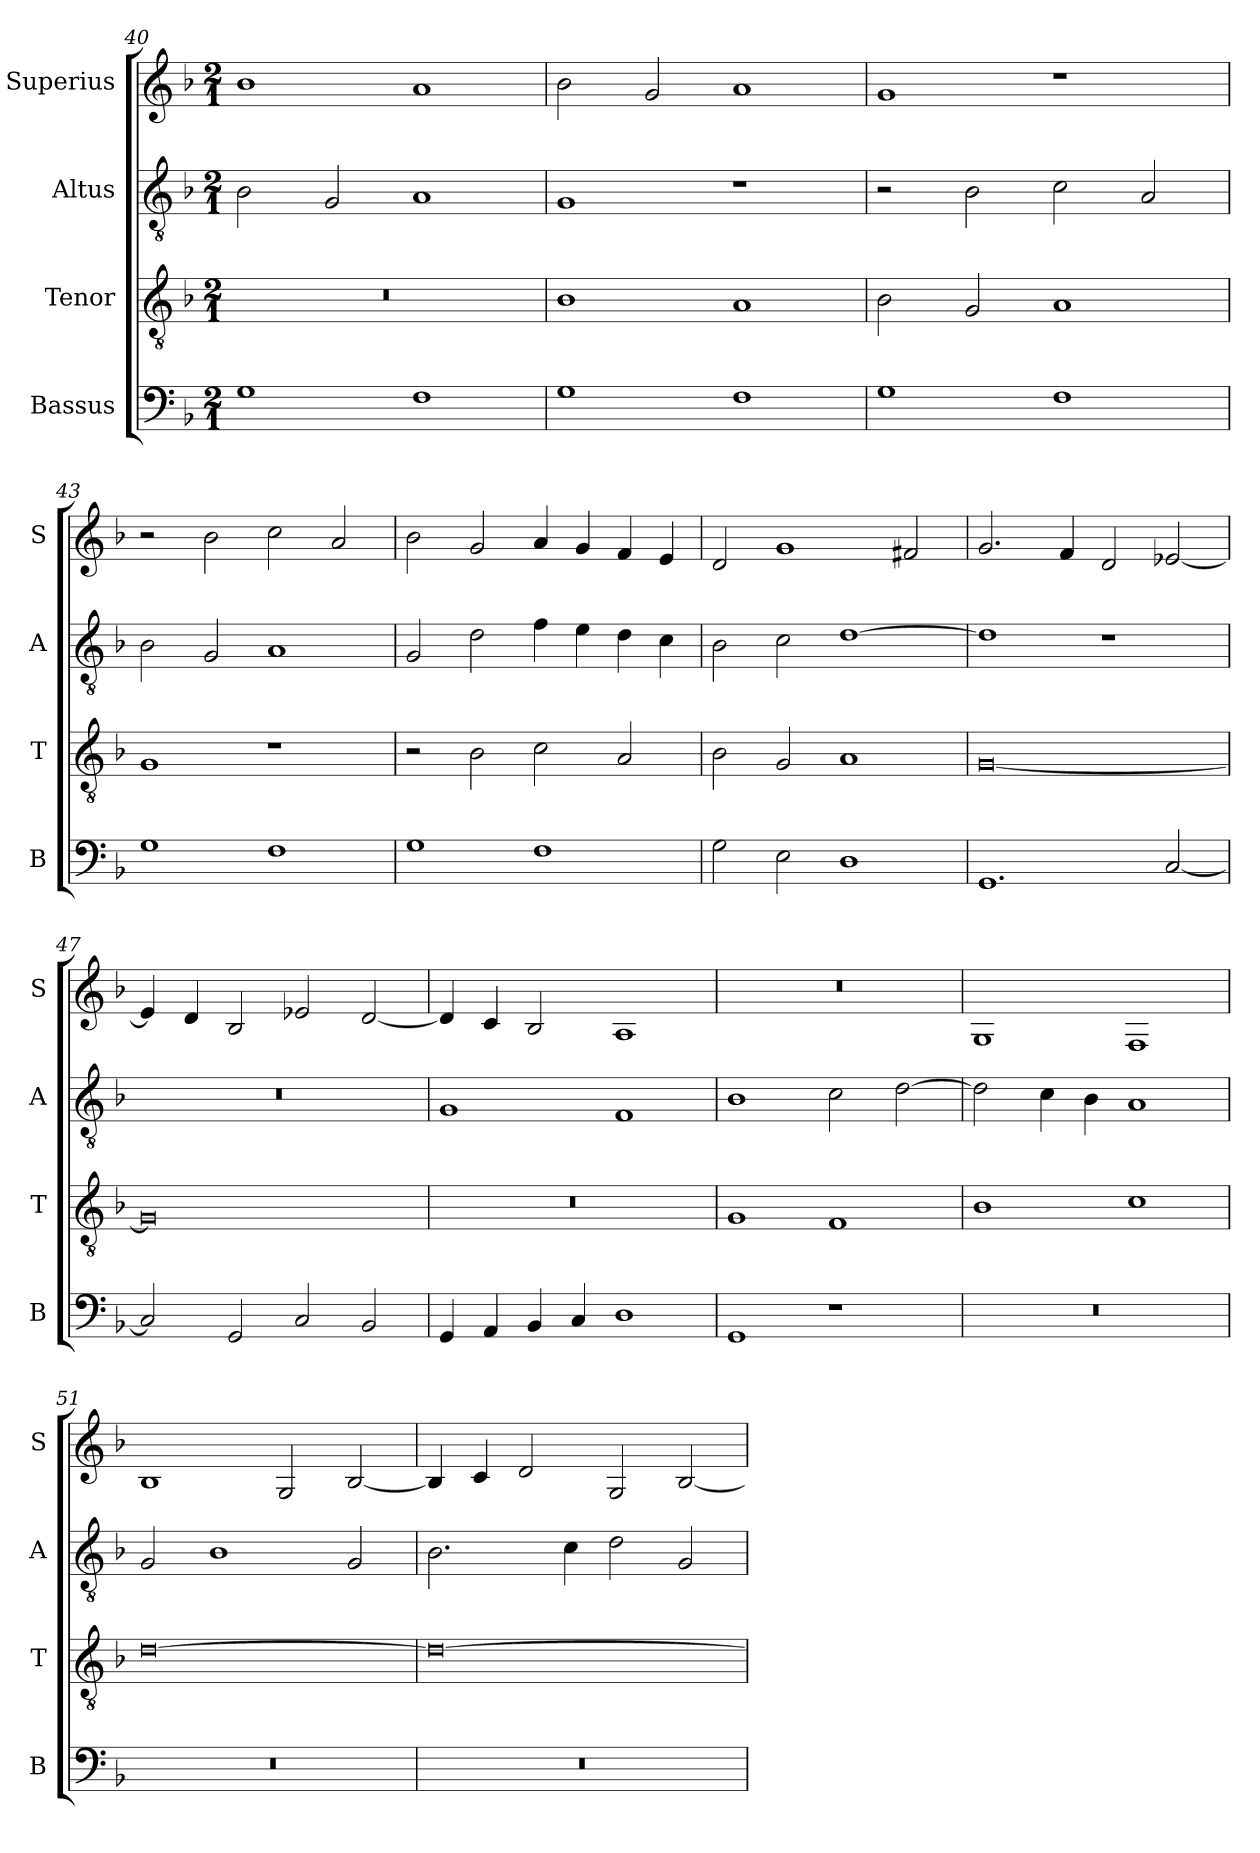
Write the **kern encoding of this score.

**kern	**kern	**kern	**kern
*part4	*part3	*part2	*part1
*staff4	*staff3	*staff2	*staff1
*I"Bassus	*I"Tenor	*I"Altus	*I"Superius
*I'B	*I'T	*I'A	*I'S
*clefF4	*clefGv2	*clefGv2	*clefG2
*k[b-]	*k[b-]	*k[b-]	*k[b-]
*M2/1	*M2/1	*M2/1	*M2/1
=40	=40	=40	=40
1G	0r	2B-\	1b-
.	.	2G/	.
1F	.	1A	1a
=41	=41	=41	=41
1G	1B-	1G	2b-\
.	.	.	2g/
1F	1A	1r	1a
=42	=42	=42	=42
1G	2B-\	2r	1g
.	2G/	2B-\	.
1F	1A	2c\	1r
.	.	2A/	.
=43	=43	=43	=43
1G	1G	2B-\	2r
.	.	2G/	2b-\
1F	1r	1A	2cc\
.	.	.	2a/
=44	=44	=44	=44
1G	2r	2G/	2b-\
.	2B-\	2d\	2g/
1F	2c\	4f\	4a/
.	.	4e\	4g/
.	2A/	4d\	4f/
.	.	4c\	4e/
=45	=45	=45	=45
2G\	2B-\	2B-\	2d/
2E\	2G/	2c\	1g
1D	1A	[1d	.
.	.	.	2f#X/
=46	=46	=46	=46
1.GG	[0G	1d]	2.g/
.	.	.	4f/
.	.	1r	2d/
[2C/	.	.	[2e-X/
=47	=47	=47	=47
2C/]	0G]	0r	4e-/]
.	.	.	4d/
2GG/	.	.	2B-/
2C/	.	.	2e-X/
2BB-/	.	.	[2d/
=48	=48	=48	=48
4GG/	0r	1G	4d/]
4AA/	.	.	4c/
4BB-/	.	.	2B-/
4C/	.	.	.
1D	.	1F	1A
=49	=49	=49	=49
1GG	1G	1B-	0r
1r	1F	2c\	.
.	.	[2d\	.
=50	=50	=50	=50
0r	1B-	2d\]	1G
.	.	4c\	.
.	.	4B-\	.
.	1c	1A	1F
=51	=51	=51	=51
0r	[0d	2G/	1B-
.	.	1B-	.
.	.	.	2G/
.	.	2G/	[2B-/
=52	=52	=52	=52
0r	0d_	2.B-\	4B-/]
.	.	.	4c/
.	.	.	2d/
.	.	4c\	.
.	.	2d\	2G/
.	.	2G/	[2B-/
=	=	=	=
*-	*-	*-	*-
